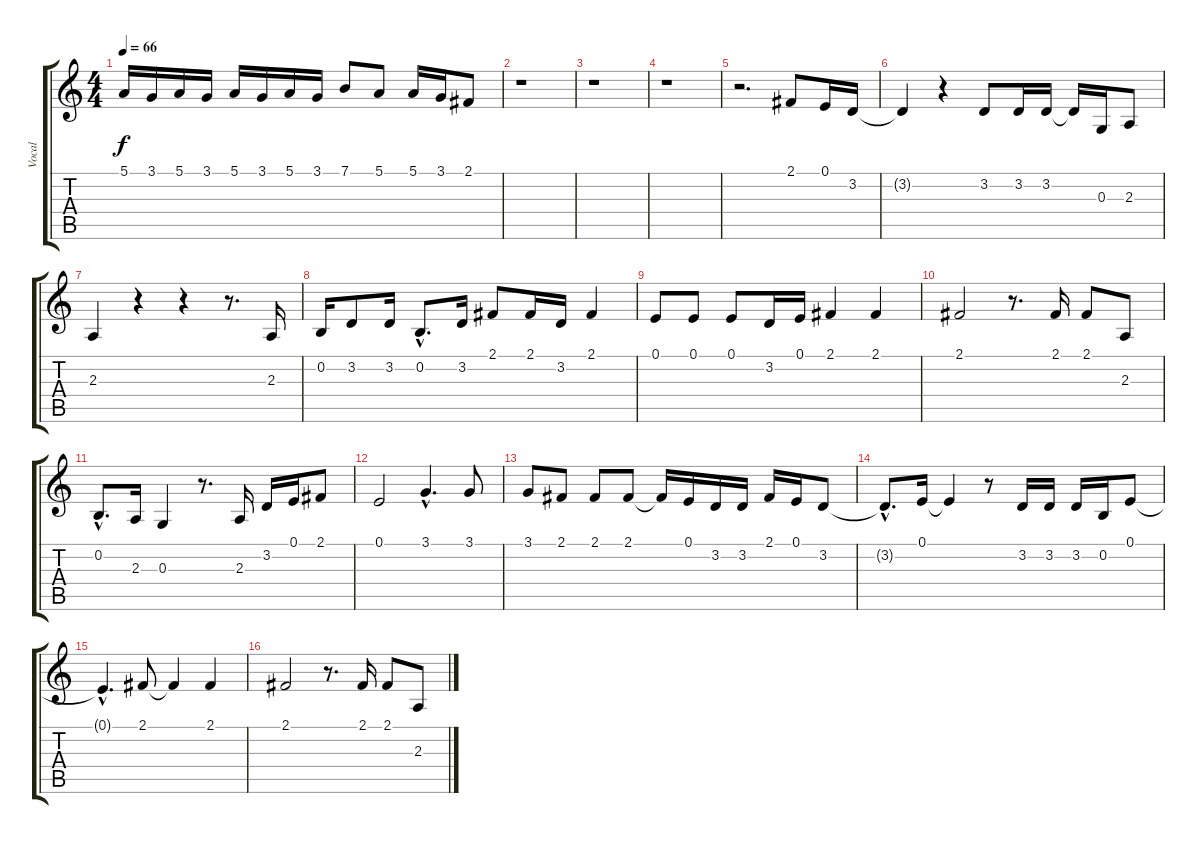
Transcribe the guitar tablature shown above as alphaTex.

\track ("Vocal" "Vocal") {instrument oboe}
\staff {score tabs}
\tuning (E4 B3 G3 D3 A2 E2) {hide}
\ts (4 4)
\tempo 66
\clef g2
\ks c
5.1.16{dy f} 3.1.16 5.1.16 3.1.16 5.1.16 3.1.16 5.1.16 3.1.16 7.1.8 5.1.8 5.1.16 3.1.16 2.1.8 |
r.1 |
r.1 |
r.1 |
r.2{d} 2.1.8 0.1.16 3.2.16 |
3.2{t}.4 r.4 3.2.8 3.2.16 3.2.16 3.2{t}.16 0.3.16 2.3.8 |
2.3.4 r.4 r.4 r.8{d} 2.3.16 |
0.2.16 3.2.8 3.2.16 0.2{hac}.8{d} 3.2.16 2.1.8 2.1.16 3.2.16 2.1.4 |
0.1.8 0.1.8 0.1.8 3.2.16 0.1.16 2.1.4 2.1.4 |
2.1.2 r.8{d} 2.1.16 2.1.8 2.3.8 |
0.2{hac}.8{d} 2.3.16 0.3.4 r.8{d} 2.3.16 3.2.16 0.1.16 2.1.8 |
0.1.2 3.1{hac}.4{d} 3.1.8 |
3.1.8 2.1.8 2.1.8 2.1.8 2.1{t}.16 0.1.16 3.2.16 3.2.16 2.1.16 0.1.16 3.2.8 |
3.2{hac t}.8{d} 0.1.16 0.1{t}.4 r.8 3.2.16 3.2.16 3.2.16 0.2.16 0.1.8 |
0.1{hac t}.4{d} 2.1.8 2.1{t}.4 2.1.4 |
2.1.2 r.8{d} 2.1.16 2.1.8 2.3.8
